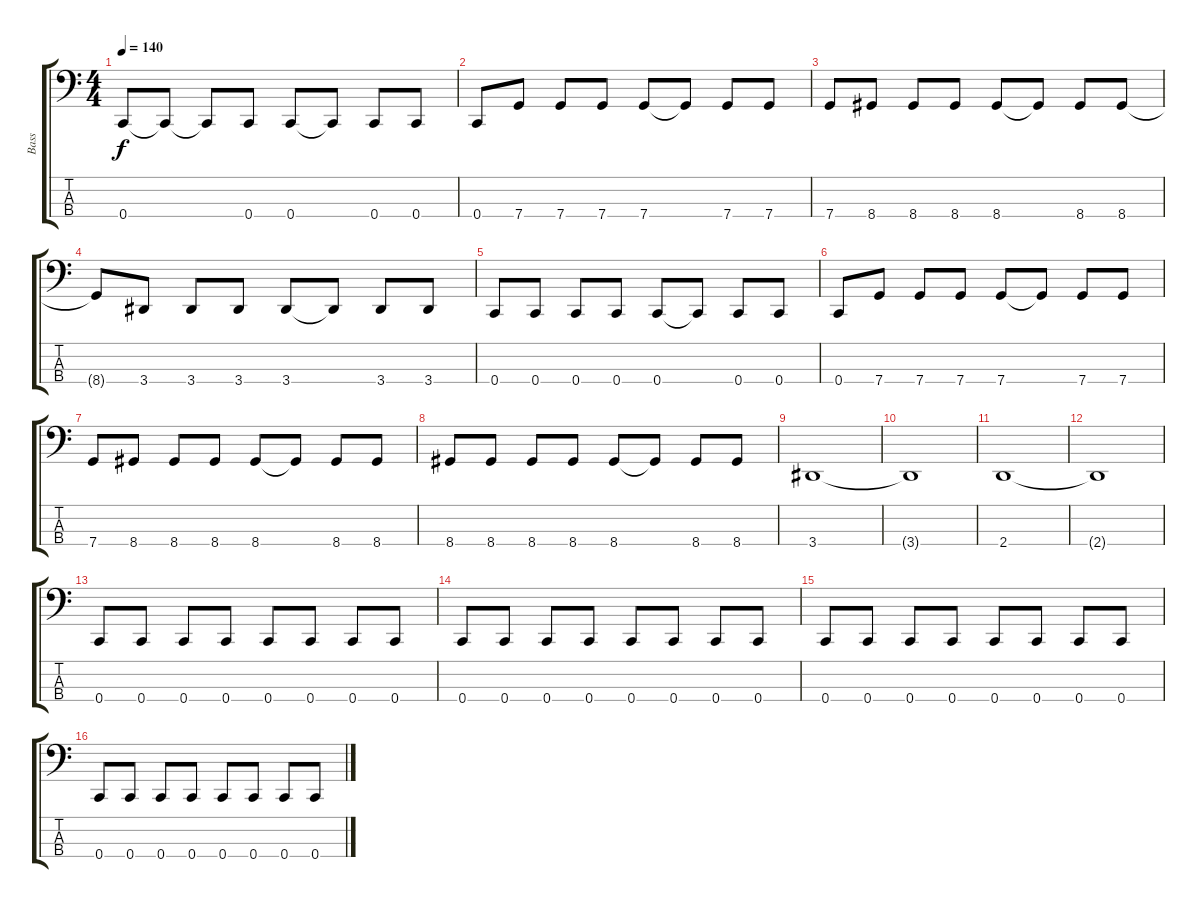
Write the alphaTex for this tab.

\track ("Bass" "Bass") {instrument electricbasspick}
\staff {score tabs}
\tuning (F2 Bb1 G1 C1) {hide}
\ts (4 4)
\tempo 140
\clef f4
\ks c
0.4.8{dy f} 0.4{t}.8 0.4{t}.8 0.4.8 0.4.8 0.4{t}.8 0.4.8 0.4.8 |
0.4.8 7.4.8 7.4.8 7.4.8 7.4.8 7.4{t}.8 7.4.8 7.4.8 |
7.4.8 8.4.8 8.4.8 8.4.8 8.4.8 8.4{t}.8 8.4.8 8.4.8 |
8.4{t}.8 3.4.8 3.4.8 3.4.8 3.4.8 3.4{t}.8 3.4.8 3.4.8 |
0.4.8 0.4.8 0.4.8 0.4.8 0.4.8 0.4{t}.8 0.4.8 0.4.8 |
0.4.8 7.4.8 7.4.8 7.4.8 7.4.8 7.4{t}.8 7.4.8 7.4.8 |
7.4.8 8.4.8 8.4.8 8.4.8 8.4.8 8.4{t}.8 8.4.8 8.4.8 |
8.4.8 8.4.8 8.4.8 8.4.8 8.4.8 8.4{t}.8 8.4.8 8.4.8 |
3.4.1 |
3.4{t}.1 |
2.4.1 |
2.4{t}.1 |
0.4.8 0.4.8 0.4.8 0.4.8 0.4.8 0.4.8 0.4.8 0.4.8 |
0.4.8 0.4.8 0.4.8 0.4.8 0.4.8 0.4.8 0.4.8 0.4.8 |
0.4.8 0.4.8 0.4.8 0.4.8 0.4.8 0.4.8 0.4.8 0.4.8 |
0.4.8 0.4.8 0.4.8 0.4.8 0.4.8 0.4.8 0.4.8 0.4.8
